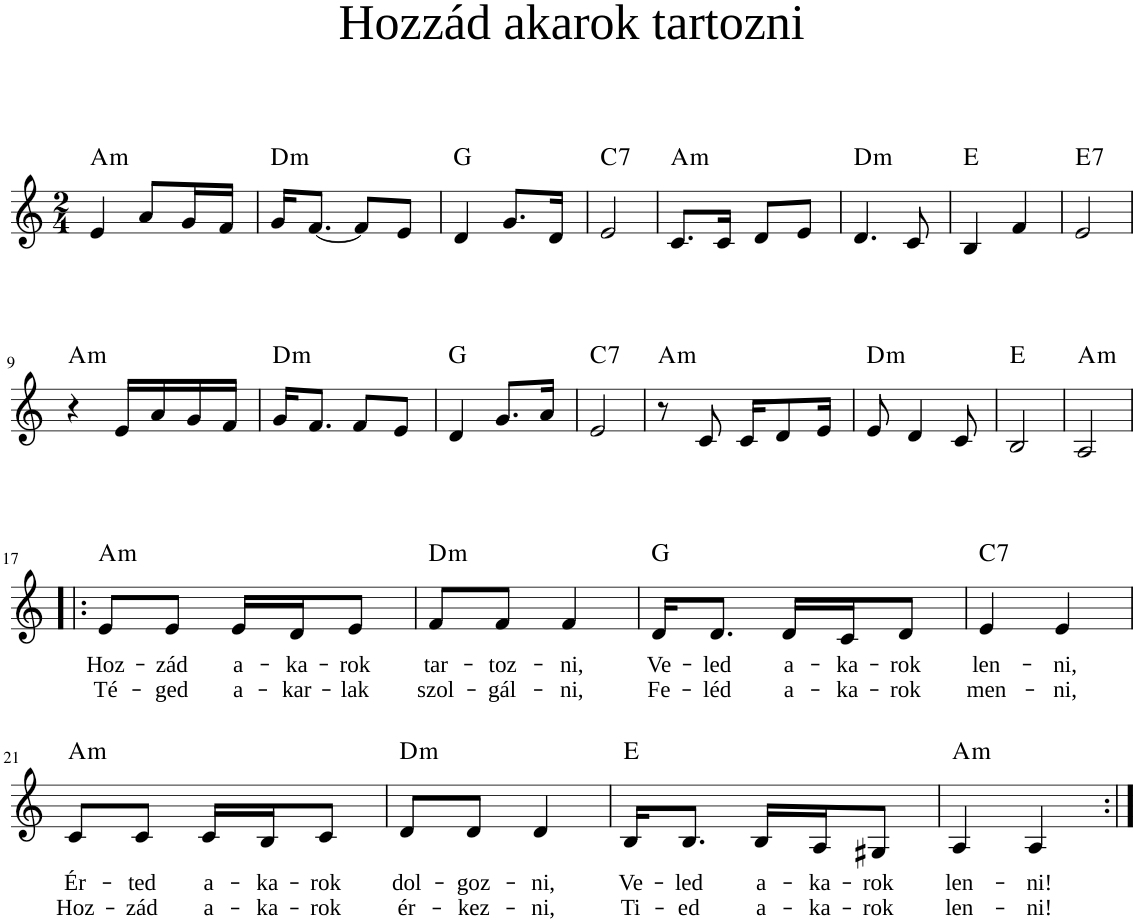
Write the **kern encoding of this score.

**kern	**text	**text	**harte
*part1	*part1	*part1	*part1
*staff1	*staff1	*staff1	*
*I"Piano	*	*	*
*I'Pno	*	*	*
*clefG2	*	*	*
*k[]	*	*	*
*M2/4	*	*	*
=1	=1	=1	=1
!	!	!	!LO:H:kt=m
4e/	.	.	A:min
8a/L	.	.	.
16g/L	.	.	.
16f/JJ	.	.	.
=2	=2	=2	=2
!	!	!	!LO:H:kt=m
16g/KL	.	.	D:min
[8.f/J	.	.	.
8f/L]	.	.	.
8e/J	.	.	.
=3	=3	=3	=3
4d/	.	.	G:maj
8.g/L	.	.	.
16d/Jk	.	.	.
=4	=4	=4	=4
!	!	!	!LO:H:kt=7
2e/	.	.	C:7
=5	=5	=5	=5
!	!	!	!LO:H:kt=m
8.c/L	.	.	A:min
16c/Jk	.	.	.
8d/L	.	.	.
8e/J	.	.	.
=6	=6	=6	=6
!	!	!	!LO:H:kt=m
4.d/	.	.	D:min
8c/	.	.	.
=7	=7	=7	=7
4B/	.	.	E:maj
4f/	.	.	.
=8	=8	=8	=8
!	!	!	!LO:H:kt=7
2e/	.	.	E:7
!!LO:LB:g=z
=9	=9	=9	=9
!	!	!	!LO:H:kt=m
4r	.	.	A:min
16e/LL	.	.	.
16a/	.	.	.
16g/	.	.	.
16f/JJ	.	.	.
=10	=10	=10	=10
!	!	!	!LO:H:kt=m
16g/KL	.	.	D:min
8.f/J	.	.	.
8f/L	.	.	.
8e/J	.	.	.
=11	=11	=11	=11
4d/	.	.	G:maj
8.g/L	.	.	.
16a/Jk	.	.	.
=12	=12	=12	=12
!	!	!	!LO:H:kt=7
2e/	.	.	C:7
=13	=13	=13	=13
!	!	!	!LO:H:kt=m
8r	.	.	A:min
8c/	.	.	.
16c/KL	.	.	.
8d/	.	.	.
16e/Jk	.	.	.
=14	=14	=14	=14
!	!	!	!LO:H:kt=m
8e/	.	.	D:min
4d/	.	.	.
8c/	.	.	.
=15	=15	=15	=15
2B/	.	.	E:maj
=16	=16	=16	=16
!	!	!	!LO:H:kt=m
2A/	.	.	A:min
!!LO:LB:g=z
=17!|:	=17!|:	=17!|:	=17!|:
!	!LO:LY:b	!LO:LY:b	!LO:H:kt=m
8e/L	Hoz-	Té-	A:min
!	!LO:LY:b	!LO:LY:b	!
8e/J	-zád	-ged	.
!	!LO:LY:b	!LO:LY:b	!
16e/LL	a-	a-	.
!	!LO:LY:b	!LO:LY:b	!
16d/J	-ka-	-kar-	.
!	!LO:LY:b	!LO:LY:b	!
8e/J	-rok	-lak	.
=18	=18	=18	=18
!	!LO:LY:b	!LO:LY:b	!LO:H:kt=m
8f/L	tar-	szol-	D:min
!	!LO:LY:b	!LO:LY:b	!
8f/J	-toz-	-gál-	.
!	!LO:LY:b	!LO:LY:b	!
4f/	-ni,	-ni,	.
=19	=19	=19	=19
!	!LO:LY:b	!LO:LY:b	!
16d/KL	Ve-	Fe-	G:maj
!	!LO:LY:b	!LO:LY:b	!
8.d/J	-led	-léd	.
!	!LO:LY:b	!LO:LY:b	!
16d/LL	a-	a-	.
!	!LO:LY:b	!LO:LY:b	!
16c/J	-ka-	-ka-	.
!	!LO:LY:b	!LO:LY:b	!
8d/J	-rok	-rok	.
=20	=20	=20	=20
!	!LO:LY:b	!LO:LY:b	!LO:H:kt=7
4e/	len-	men-	C:7
!	!LO:LY:b	!LO:LY:b	!
4e/	-ni,	-ni,	.
!!LO:LB:g=z
=21	=21	=21	=21
!	!LO:LY:b	!LO:LY:b	!LO:H:kt=m
8c/L	Ér-	Hoz-	A:min
!	!LO:LY:b	!LO:LY:b	!
8c/J	-ted	-zád	.
!	!LO:LY:b	!LO:LY:b	!
16c/LL	a-	a-	.
!	!LO:LY:b	!LO:LY:b	!
16B/J	-ka-	-ka-	.
!	!LO:LY:b	!LO:LY:b	!
8c/J	-rok	-rok	.
=22	=22	=22	=22
!	!LO:LY:b	!LO:LY:b	!LO:H:kt=m
8d/L	dol-	ér-	D:min
!	!LO:LY:b	!LO:LY:b	!
8d/J	-goz-	-kez-	.
!	!LO:LY:b	!LO:LY:b	!
4d/	-ni,	-ni,	.
=23	=23	=23	=23
!	!LO:LY:b	!LO:LY:b	!
16B/KL	Ve-	Ti-	E:maj
!	!LO:LY:b	!LO:LY:b	!
8.B/J	-led	-ed	.
!	!LO:LY:b	!LO:LY:b	!
16B/LL	a-	a-	.
!	!LO:LY:b	!LO:LY:b	!
16A/J	-ka-	-ka-	.
!	!LO:LY:b	!LO:LY:b	!
8G#X/J	-rok	-rok	.
=24	=24	=24	=24
!	!LO:LY:b	!LO:LY:b	!LO:H:kt=m
4A/	len-	len-	A:min
!	!LO:LY:b	!LO:LY:b	!
4A/	-ni!	-ni!	.
=:|!	=:|!	=:|!	=:|!
*-	*-	*-	*-
